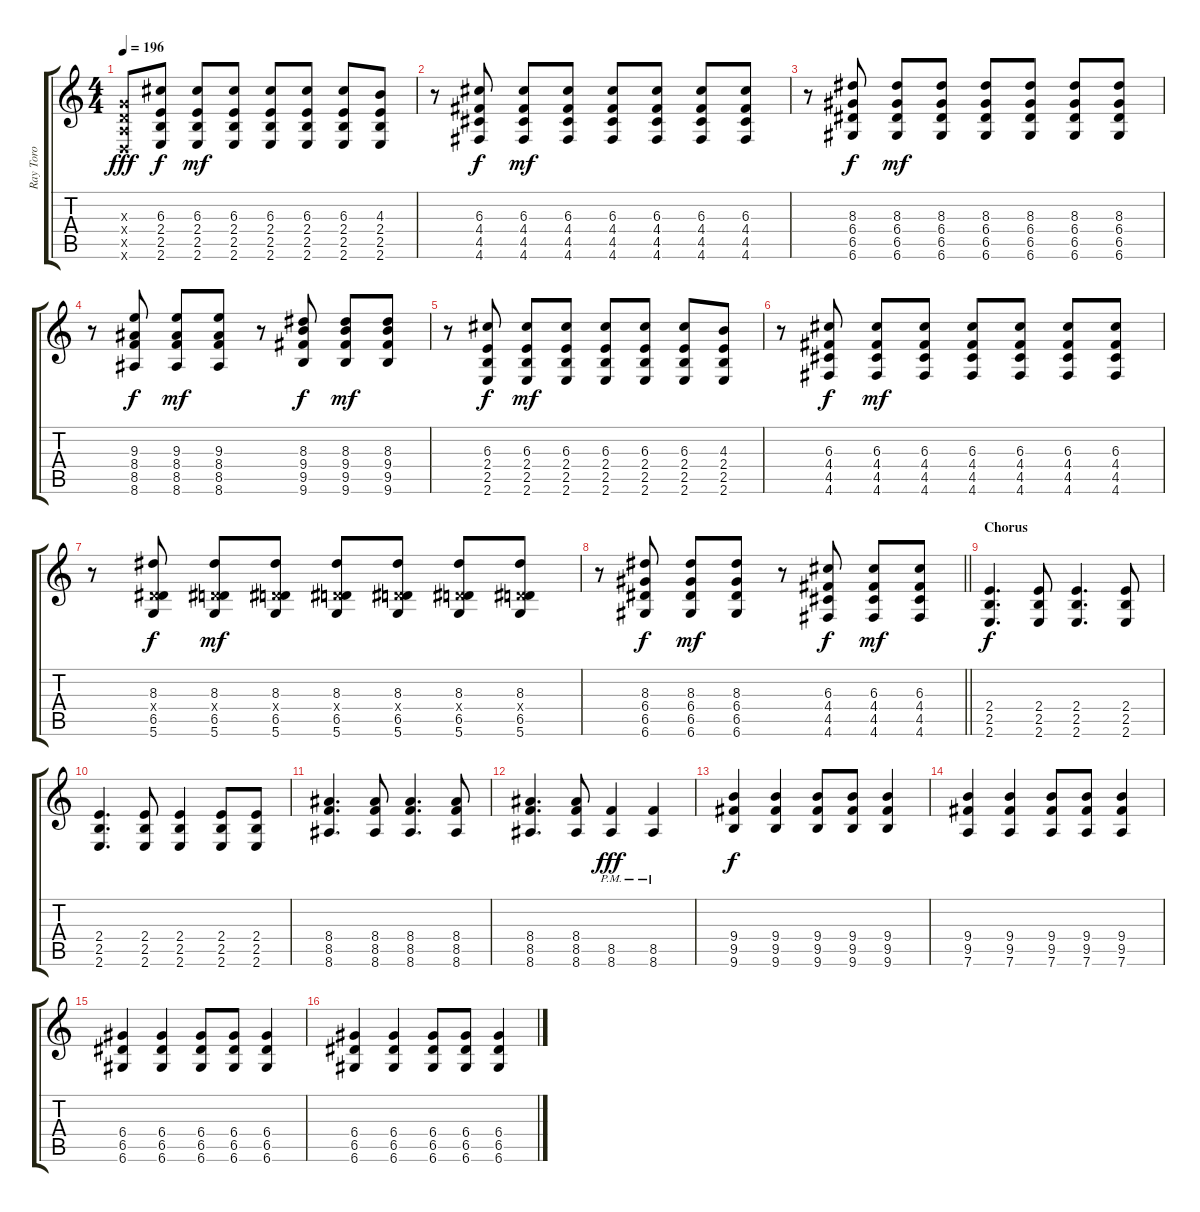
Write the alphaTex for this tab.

\track ("Ray Toro" "Ray Toro") {instrument distortionguitar}
\staff {score tabs}
\tuning (E4 B3 G3 D3 A2 D2) {hide}
\ts (4 4)
\tempo 196
\clef g2
\ks c
(0.3{x} 0.4{x} 0.5{x} 0.6{x}).8{dy fff volume 16} (6.3 2.4 2.5 2.6).8{dy f volume 12} (6.3 2.4 2.5 2.6).8{dy mf} (6.3 2.4 2.5 2.6).8 (6.3 2.4 2.5 2.6).8 (6.3 2.4 2.5 2.6).8 (6.3 2.4 2.5 2.6).8 (4.3 2.4 2.5 2.6).8 |
r.8 (6.3 4.4 4.5 4.6).8{dy f} (6.3 4.4 4.5 4.6).8{dy mf} (6.3 4.4 4.5 4.6).8 (6.3 4.4 4.5 4.6).8 (6.3 4.4 4.5 4.6).8 (6.3 4.4 4.5 4.6).8 (6.3 4.4 4.5 4.6).8 |
r.8 (8.3 6.4 6.5 6.6).8{dy f} (8.3 6.4 6.5 6.6).8{dy mf} (8.3 6.4 6.5 6.6).8 (8.3 6.4 6.5 6.6).8 (8.3 6.4 6.5 6.6).8 (8.3 6.4 6.5 6.6).8 (8.3 6.4 6.5 6.6).8 |
r.8 (9.3 8.4 8.5 8.6).8{dy f} (9.3 8.4 8.5 8.6).8{dy mf} (9.3 8.4 8.5 8.6).8 r.8 (8.3 9.4 9.5 9.6).8{dy f} (8.3 9.4 9.5 9.6).8{dy mf} (8.3 9.4 9.5 9.6).8 |
r.8 (6.3 2.4 2.5 2.6).8{dy f} (6.3 2.4 2.5 2.6).8{dy mf} (6.3 2.4 2.5 2.6).8 (6.3 2.4 2.5 2.6).8 (6.3 2.4 2.5 2.6).8 (6.3 2.4 2.5 2.6).8 (4.3 2.4 2.5 2.6).8 |
r.8 (6.3 4.4 4.5 4.6).8{dy f} (6.3 4.4 4.5 4.6).8{dy mf} (6.3 4.4 4.5 4.6).8 (6.3 4.4 4.5 4.6).8 (6.3 4.4 4.5 4.6).8 (6.3 4.4 4.5 4.6).8 (6.3 4.4 4.5 4.6).8 |
r.8 (8.3 0.4{x} 6.5 5.6).8{dy f} (8.3 0.4{x} 6.5 5.6).8{dy mf} (8.3 0.4{x} 6.5 5.6).8 (8.3 0.4{x} 6.5 5.6).8 (8.3 0.4{x} 6.5 5.6).8 (8.3 0.4{x} 6.5 5.6).8 (8.3 0.4{x} 6.5 5.6).8 |
\barLineRight lightlight
r.8 (8.3 6.4 6.5 6.6).8{dy f} (8.3 6.4 6.5 6.6).8{dy mf} (8.3 6.4 6.5 6.6).8 r.8 (6.3 4.4 4.5 4.6).8{dy f} (6.3 4.4 4.5 4.6).8{dy mf} (6.3 4.4 4.5 4.6).8 |
\section ("" "Chorus")
(2.4 2.5 2.6).4{d dy f} (2.4 2.5 2.6).8 (2.4 2.5 2.6).4{d} (2.4 2.5 2.6).8 |
(2.4 2.5 2.6).4{d} (2.4 2.5 2.6).8 (2.4 2.5 2.6).4 (2.4 2.5 2.6).8 (2.4 2.5 2.6).8 |
(8.4 8.5 8.6).4{d} (8.4 8.5 8.6).8 (8.4 8.5 8.6).4{d} (8.4 8.5 8.6).8 |
(8.4 8.5 8.6).4{d} (8.4 8.5 8.6).8 (8.5{pm} 8.6{pm}).4{dy fff} (8.5{pm} 8.6{pm}).4 |
(9.4 9.5 9.6).4{dy f} (9.4 9.5 9.6).4 (9.4 9.5 9.6).8 (9.4 9.5 9.6).8 (9.4 9.5 9.6).4 |
(9.4 9.5 7.6).4 (9.4 9.5 7.6).4 (9.4 9.5 7.6).8 (9.4 9.5 7.6).8 (9.4 9.5 7.6).4 |
(6.4 6.5 6.6).4 (6.4 6.5 6.6).4 (6.4 6.5 6.6).8 (6.4 6.5 6.6).8 (6.4 6.5 6.6).4 |
(6.4 6.5 6.6).4 (6.4 6.5 6.6).4 (6.4 6.5 6.6).8 (6.4 6.5 6.6).8 (6.4 6.5 6.6).4
